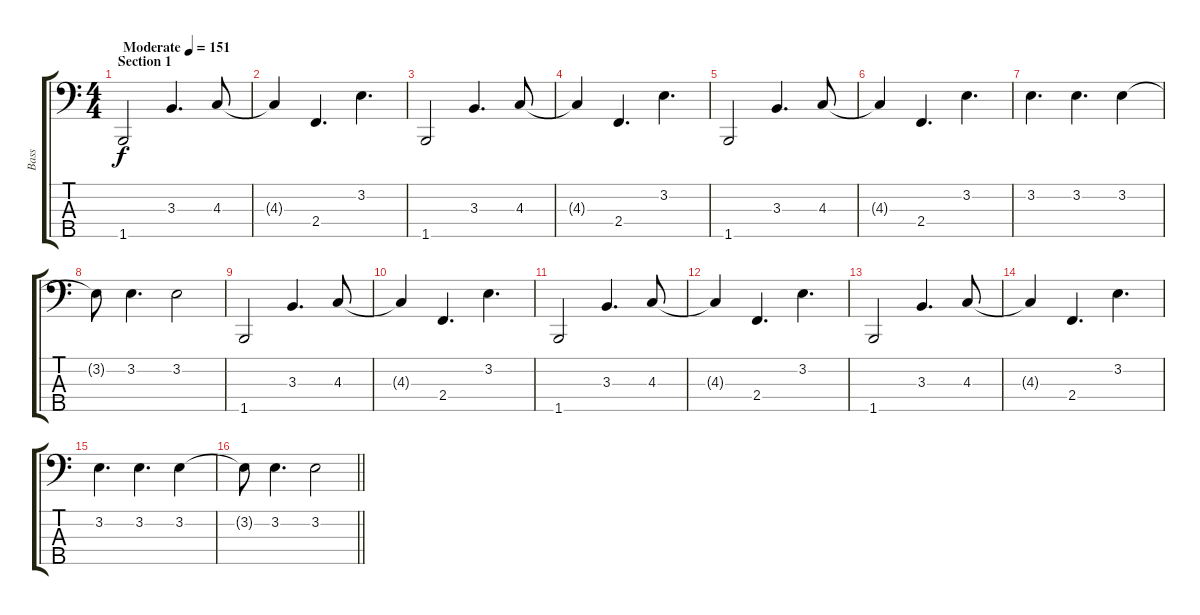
\track ("Bass" "Bass") {instrument electricbassfinger}
\staff {score tabs}
\tuning (Gb2 Db2 Ab1 Eb1 Bb0) {hide}
\ts (4 4)
\section ("" "Section 1")
\tempo (151 "Moderate")
\clef f4
\ks c
1.5.2{dy f instrument electricbassfinger} 3.3.4{d} 4.3.8 |
4.3{t}.4 2.4.4{d} 3.2.4{d} |
1.5.2 3.3.4{d} 4.3.8 |
4.3{t}.4 2.4.4{d} 3.2.4{d} |
1.5.2 3.3.4{d} 4.3.8 |
4.3{t}.4 2.4.4{d} 3.2.4{d} |
3.2.4{d} 3.2.4{d} 3.2.4 |
3.2{t}.8 3.2.4{d} 3.2.2 |
1.5.2 3.3.4{d} 4.3.8 |
4.3{t}.4 2.4.4{d} 3.2.4{d} |
1.5.2 3.3.4{d} 4.3.8 |
4.3{t}.4 2.4.4{d} 3.2.4{d} |
1.5.2 3.3.4{d} 4.3.8 |
4.3{t}.4 2.4.4{d} 3.2.4{d} |
3.2.4{d} 3.2.4{d} 3.2.4 |
\barLineRight lightlight
3.2{t}.8 3.2.4{d} 3.2.2
